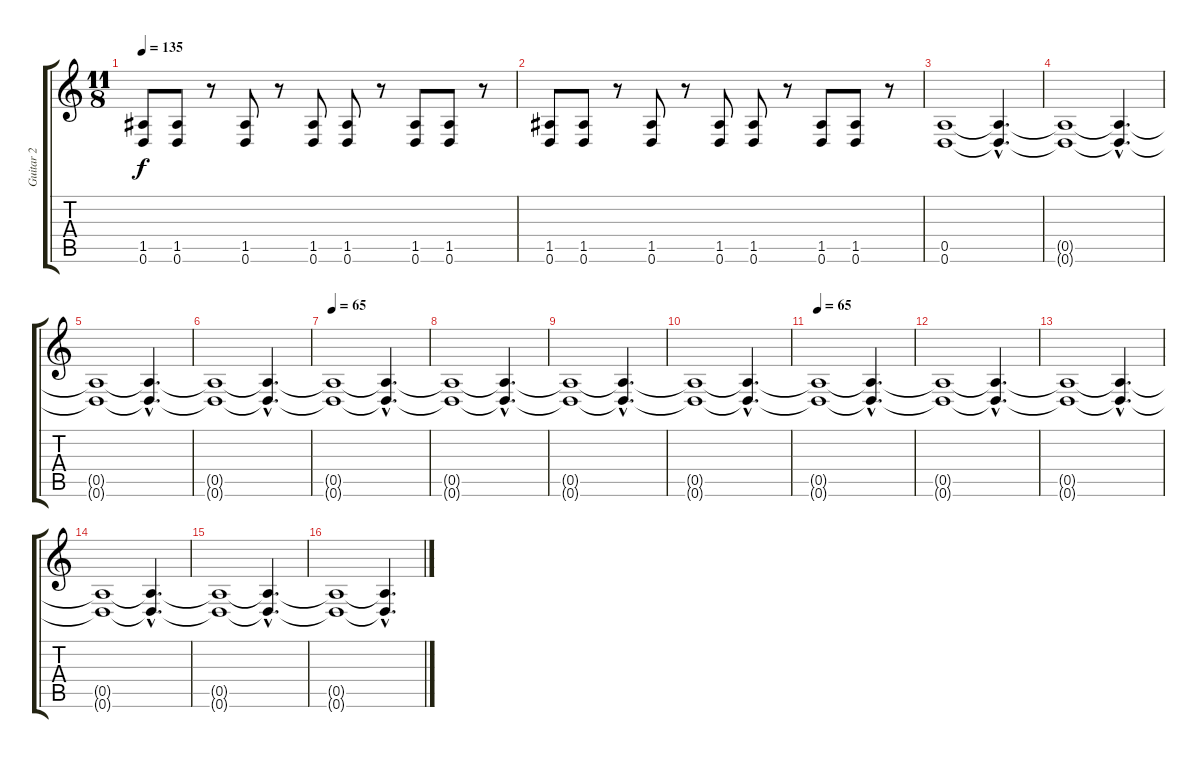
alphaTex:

\track ("Guitar 2" "Guitar 2") {instrument distortionguitar}
\staff {score tabs}
\tuning (E4 B3 G3 D3 A2 D2) {hide}
\ts (11 8)
\tempo 135
\clef g2
\ks c
(1.5 0.6).8{dy f} (1.5 0.6).8 r.8 (1.5 0.6).8 r.8 (1.5 0.6).8 (1.5 0.6).8 r.8 (1.5 0.6).8 (1.5 0.6).8 r.8 |
(1.5 0.6).8 (1.5 0.6).8 r.8 (1.5 0.6).8 r.8 (1.5 0.6).8 (1.5 0.6).8 r.8 (1.5 0.6).8 (1.5 0.6).8 r.8 |
(0.5 0.6).1 (0.5{hac t} 0.6{hac t}).4{d} |
(0.5{t} 0.6{t}).1 (0.5{hac t} 0.6{hac t}).4{d} |
(0.5{t} 0.6{t}).1 (0.5{hac t} 0.6{hac t}).4{d} |
(0.5{t} 0.6{t}).1 (0.5{hac t} 0.6{hac t}).4{d} |
\tempo 65
(0.5{t} 0.6{t}).1 (0.5{hac t} 0.6{hac t}).4{d} |
(0.5{t} 0.6{t}).1 (0.5{hac t} 0.6{hac t}).4{d} |
(0.5{t} 0.6{t}).1 (0.5{hac t} 0.6{hac t}).4{d} |
(0.5{t} 0.6{t}).1 (0.5{hac t} 0.6{hac t}).4{d} |
\tempo 65
(0.5{t} 0.6{t}).1 (0.5{hac t} 0.6{hac t}).4{d} |
(0.5{t} 0.6{t}).1 (0.5{hac t} 0.6{hac t}).4{d} |
(0.5{t} 0.6{t}).1 (0.5{hac t} 0.6{hac t}).4{d} |
(0.5{t} 0.6{t}).1 (0.5{hac t} 0.6{hac t}).4{d} |
(0.5{t} 0.6{t}).1 (0.5{hac t} 0.6{hac t}).4{d} |
(0.5{t} 0.6{t}).1 (0.5{hac t} 0.6{hac t}).4{d}
